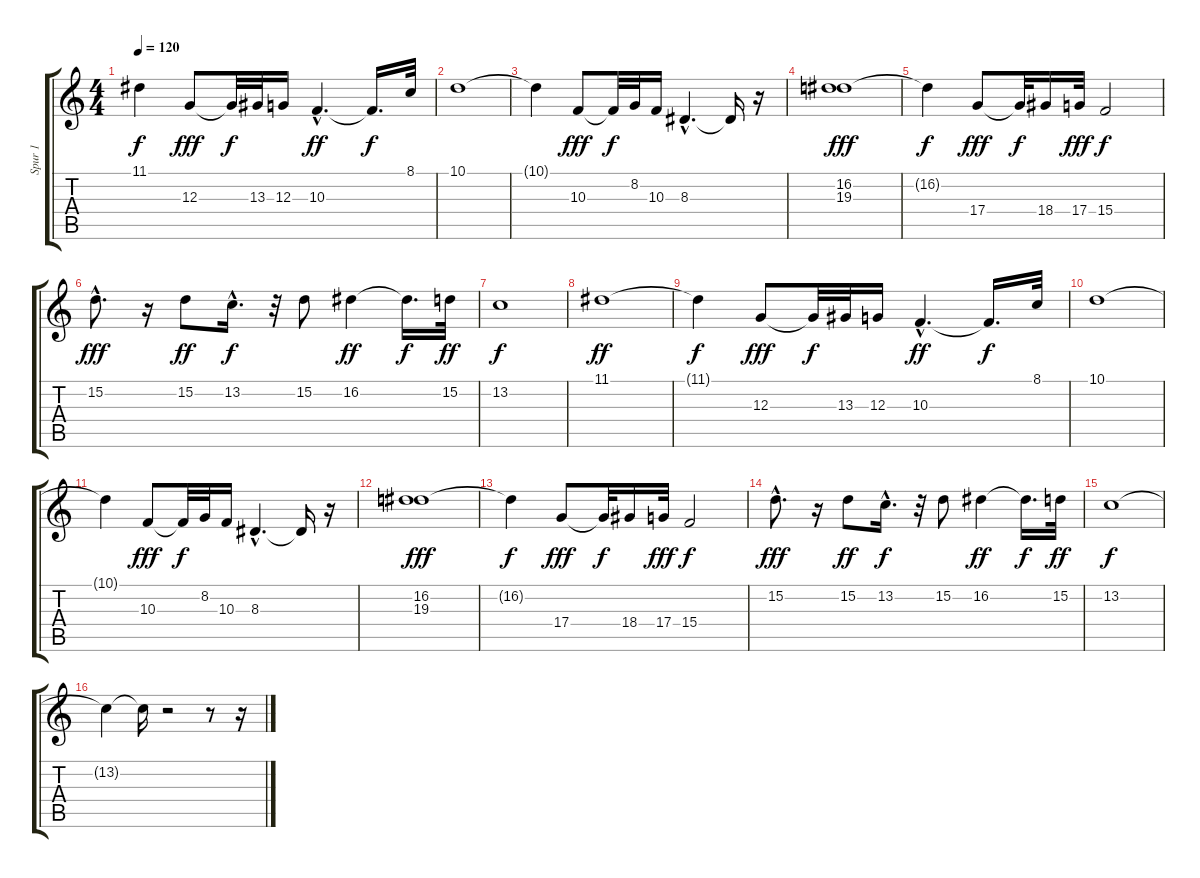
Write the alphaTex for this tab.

\track ("Spur 1" "Spur 1") {instrument accordion}
\staff {score tabs}
\tuning (E4 B3 G3 D3 A2 E2) {hide}
\ts (4 4)
\tempo 120
\clef g2
\ks c
11.1{t}.4{dy f} 12.3.8{dy fff} 12.3{t}.32{dy f} 13.3.32 12.3.16 10.3{hac}.4{d dy ff} 10.3{t}.16{d dy f} 8.1.32 |
10.1.1 |
10.1{t}.4 10.3.8{dy fff} 10.3{t}.32{dy f} 8.2.32 10.3.16 8.3{hac}.4{d} 8.3{t}.16 r.16 |
(16.2 19.3).1{dy fff} |
16.2{t}.4{dy f} 17.4.8{dy fff} 17.4{t}.32{dy f} 18.4.16 17.4.32{dy fff} 15.4.2{dy f} |
15.2{hac}.8{d dy fff} r.16 15.2.8{dy ff} 13.2{hac}.16{d dy f} r.32 15.2.8 16.2.4{dy ff} 16.2{t}.16{d dy f} 15.2.32{dy ff} |
13.2.1{dy f} |
11.1.1{dy ff} |
11.1{t}.4{dy f} 12.3.8{dy fff} 12.3{t}.32{dy f} 13.3.32 12.3.16 10.3{hac}.4{d dy ff} 10.3{t}.16{d dy f} 8.1.32 |
10.1.1 |
10.1{t}.4 10.3.8{dy fff} 10.3{t}.32{dy f} 8.2.32 10.3.16 8.3{hac}.4{d} 8.3{t}.16 r.16 |
(16.2 19.3).1{dy fff} |
16.2{t}.4{dy f} 17.4.8{dy fff} 17.4{t}.32{dy f} 18.4.16 17.4.32{dy fff} 15.4.2{dy f} |
15.2{hac}.8{d dy fff} r.16 15.2.8{dy ff} 13.2{hac}.16{d dy f} r.32 15.2.8 16.2.4{dy ff} 16.2{t}.16{d dy f} 15.2.32{dy ff} |
13.2.1{dy f} |
13.2{t}.4 13.2{t}.16 r.2 r.8 r.16
